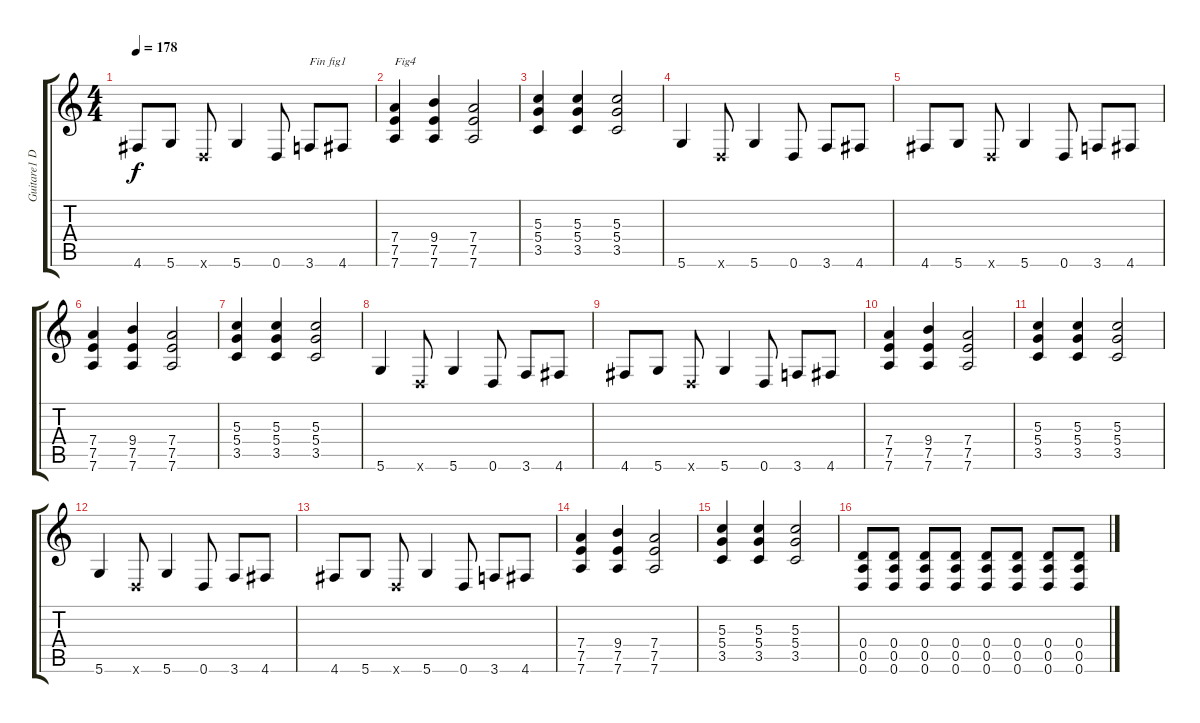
\track ("Guitare1 Dr-D" "Guitare1 D") {instrument electricguitarclean}
\staff {score tabs}
\tuning (E4 B3 G3 D3 A2 D2) {hide}
\ts (4 4)
\tempo 178
\clef g2
\ks c
4.6.8{dy f} 5.6.8 0.6{x}.8 5.6.4 0.6.8 3.6.8{txt "Fin fig1"} 4.6.8 |
(7.4 7.5 7.6).4{txt "Fig4"} (9.4 7.5 7.6).4 (7.4 7.5 7.6).2 |
(5.3 5.4 3.5).4 (5.3 5.4 3.5).4 (5.3 5.4 3.5).2 |
5.6.4 0.6{x}.8 5.6.4 0.6.8 3.6.8 4.6.8 |
4.6.8 5.6.8 0.6{x}.8 5.6.4 0.6.8 3.6.8 4.6.8 |
(7.4 7.5 7.6).4 (9.4 7.5 7.6).4 (7.4 7.5 7.6).2 |
(5.3 5.4 3.5).4 (5.3 5.4 3.5).4 (5.3 5.4 3.5).2 |
5.6.4 0.6{x}.8 5.6.4 0.6.8 3.6.8 4.6.8 |
4.6.8 5.6.8 0.6{x}.8 5.6.4 0.6.8 3.6.8 4.6.8 |
(7.4 7.5 7.6).4 (9.4 7.5 7.6).4 (7.4 7.5 7.6).2 |
(5.3 5.4 3.5).4 (5.3 5.4 3.5).4 (5.3 5.4 3.5).2 |
5.6.4 0.6{x}.8 5.6.4 0.6.8 3.6.8 4.6.8 |
4.6.8 5.6.8 0.6{x}.8 5.6.4 0.6.8 3.6.8 4.6.8 |
(7.4 7.5 7.6).4 (9.4 7.5 7.6).4 (7.4 7.5 7.6).2 |
(5.3 5.4 3.5).4 (5.3 5.4 3.5).4 (5.3 5.4 3.5).2 |
(0.4 0.5 0.6).8 (0.4 0.5 0.6).8 (0.4 0.5 0.6).8 (0.4 0.5 0.6).8 (0.4 0.5 0.6).8 (0.4 0.5 0.6).8 (0.4 0.5 0.6).8 (0.4 0.5 0.6).8
